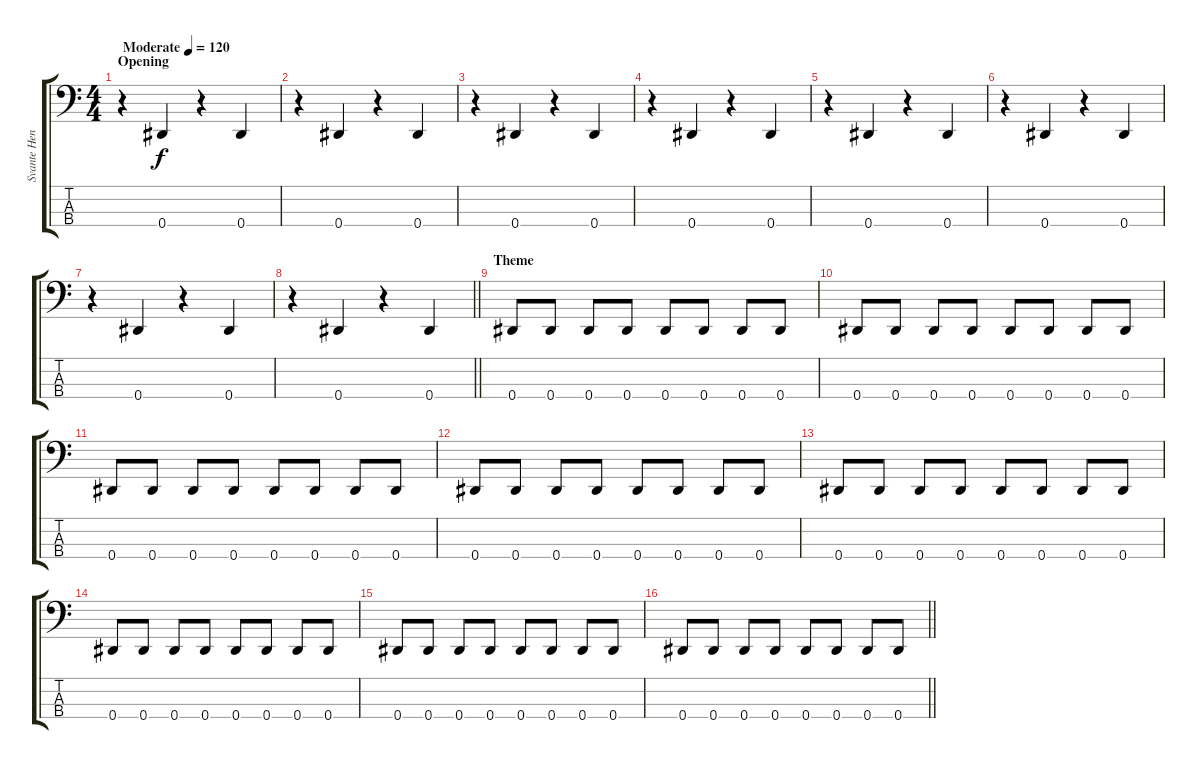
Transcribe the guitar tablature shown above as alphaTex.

\track ("Svante Henrysson" "Svante Hen") {instrument electricbasspick}
\staff {score tabs}
\tuning (Gb2 Db2 Ab1 Eb1) {hide}
\ts (4 4)
\section ("" "Opening")
\tempo (120 "Moderate")
\clef f4
\ks c
r.4{dy f instrument electricbasspick} 0.4.4 r.4 0.4.4 |
r.4 0.4.4 r.4 0.4.4 |
r.4 0.4.4 r.4 0.4.4 |
r.4 0.4.4 r.4 0.4.4 |
r.4 0.4.4 r.4 0.4.4 |
r.4 0.4.4 r.4 0.4.4 |
r.4 0.4.4 r.4 0.4.4 |
\barLineRight lightlight
r.4 0.4.4 r.4 0.4.4 |
\section ("" "Theme")
0.4.8 0.4.8 0.4.8 0.4.8 0.4.8 0.4.8 0.4.8 0.4.8 |
0.4.8 0.4.8 0.4.8 0.4.8 0.4.8 0.4.8 0.4.8 0.4.8 |
0.4.8 0.4.8 0.4.8 0.4.8 0.4.8 0.4.8 0.4.8 0.4.8 |
0.4.8 0.4.8 0.4.8 0.4.8 0.4.8 0.4.8 0.4.8 0.4.8 |
0.4.8 0.4.8 0.4.8 0.4.8 0.4.8 0.4.8 0.4.8 0.4.8 |
0.4.8 0.4.8 0.4.8 0.4.8 0.4.8 0.4.8 0.4.8 0.4.8 |
0.4.8 0.4.8 0.4.8 0.4.8 0.4.8 0.4.8 0.4.8 0.4.8 |
\barLineRight lightlight
0.4.8 0.4.8 0.4.8 0.4.8 0.4.8 0.4.8 0.4.8 0.4.8
